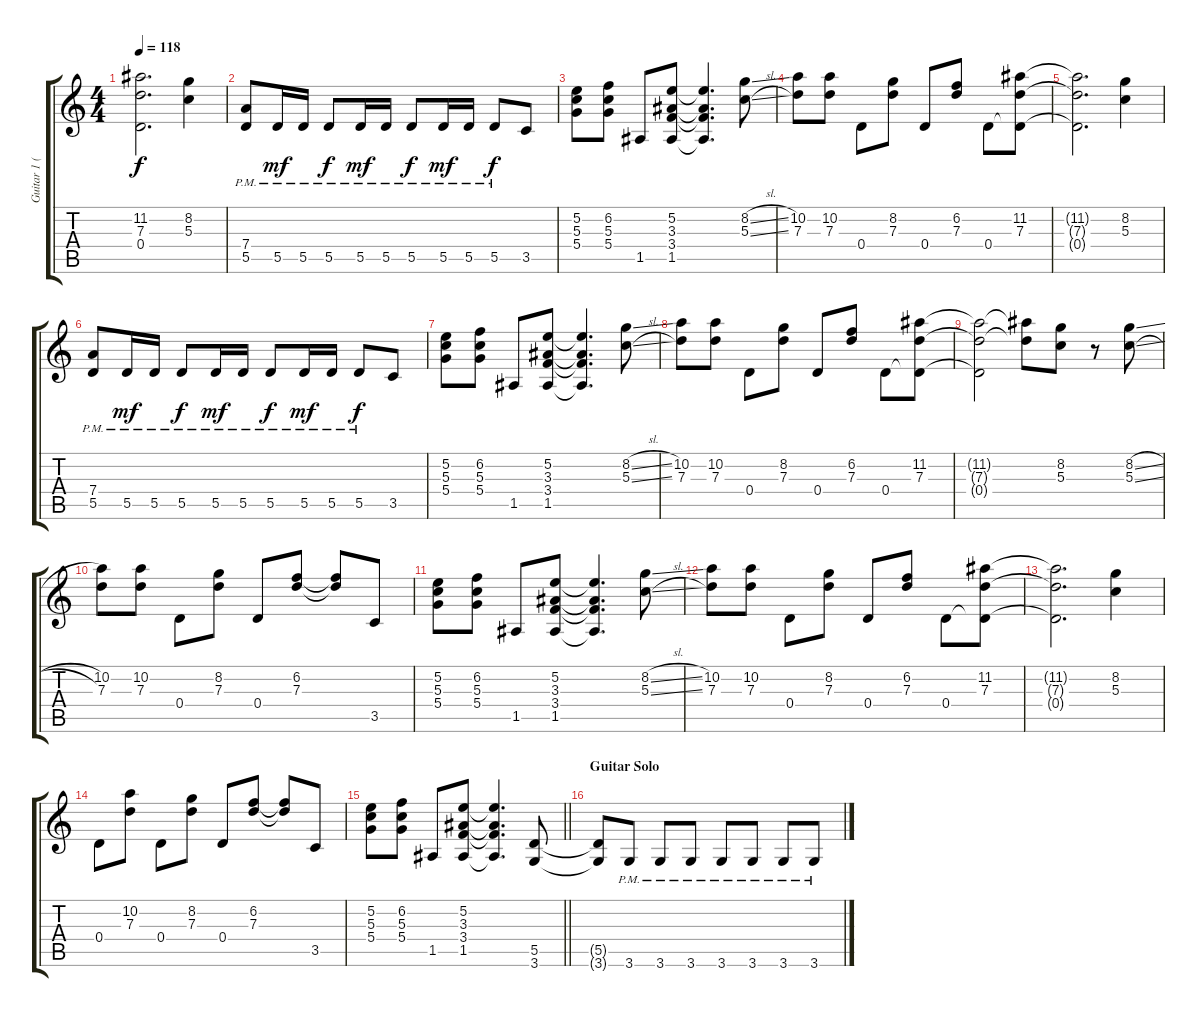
\track ("Guitar 1 (C. Degarmo)" "Guitar 1 (") {instrument distortionguitar}
\staff {score tabs}
\tuning (E4 B3 G3 D3 A2 E2) {hide}
\ts (4 4)
\tempo 118
\clef g2
\ks c
(11.2{t} 7.3{t} 0.4{t}).2{d dy f} (8.2 5.3).4 |
(7.4{pm} 5.5{pm}).8 5.5{pm}.16{dy mf} 5.5{pm}.16 5.5{pm}.8{dy f} 5.5{pm}.16{dy mf} 5.5{pm}.16 5.5{pm}.8{dy f} 5.5{pm}.16{dy mf} 5.5{pm}.16 5.5{pm}.8{dy f} 3.5.8 |
(5.2 5.3 5.4).8 (6.2 5.3 5.4).8 1.5.8 (5.2 3.3 3.4 1.5).8 (5.2{t} 3.3{t} 3.4{t} 1.5{t}).4{d} (8.2{sl} 5.3{sl}).8 |
(10.2 7.3).8 (10.2 7.3).8 0.4.8 (8.2 7.3).8 0.4.8 (6.2 7.3).8 0.4.8 (11.2 7.3 0.4{t}).8 |
(11.2{t} 7.3{t} 0.4{t}).2{d} (8.2 5.3).4 |
(7.4{pm} 5.5{pm}).8 5.5{pm}.16{dy mf} 5.5{pm}.16 5.5{pm}.8{dy f} 5.5{pm}.16{dy mf} 5.5{pm}.16 5.5{pm}.8{dy f} 5.5{pm}.16{dy mf} 5.5{pm}.16 5.5{pm}.8{dy f} 3.5.8 |
(5.2 5.3 5.4).8 (6.2 5.3 5.4).8 1.5.8 (5.2 3.3 3.4 1.5).8 (5.2{t} 3.3{t} 3.4{t} 1.5{t}).4{d} (8.2{sl} 5.3{sl}).8 |
(10.2 7.3).8 (10.2 7.3).8 0.4.8 (8.2 7.3).8 0.4.8 (6.2 7.3).8 0.4.8 (11.2 7.3 0.4{t}).8 |
(11.2{t} 7.3{t} 0.4{t}).2 (11.2{t} 7.3{t}).8 (8.2 5.3).8 r.8 (8.2{sl} 5.3{sl}).8 |
(10.2 7.3).8 (10.2 7.3).8 0.4.8 (8.2 7.3).8 0.4.8 (6.2 7.3).8 (6.2{t} 7.3{t}).8 3.5.8 |
(5.2 5.3 5.4).8 (6.2 5.3 5.4).8 1.5.8 (5.2 3.3 3.4 1.5).8 (5.2{t} 3.3{t} 3.4{t} 1.5{t}).4{d} (8.2{sl} 5.3{sl}).8 |
(10.2 7.3).8 (10.2 7.3).8 0.4.8 (8.2 7.3).8 0.4.8 (6.2 7.3).8 0.4.8 (11.2 7.3 0.4{t}).8 |
(11.2{t} 7.3{t} 0.4{t}).2{d} (8.2 5.3).4 |
0.4.8 (10.2 7.3).8 0.4.8 (8.2 7.3).8 0.4.8 (6.2 7.3).8 (6.2{t} 7.3{t}).8 3.5.8 |
\barLineRight lightlight
(5.2 5.3 5.4).8 (6.2 5.3 5.4).8 1.5.8 (5.2 3.3 3.4 1.5).8 (5.2{t} 3.3{t} 3.4{t} 1.5{t}).4{d} (5.5 3.6).8 |
\section ("" "Guitar Solo")
(5.5{t} 3.6{t}).8 3.6{pm}.8 3.6{pm}.8 3.6{pm}.8 3.6{pm}.8 3.6{pm}.8 3.6{pm}.8 3.6{pm}.8
